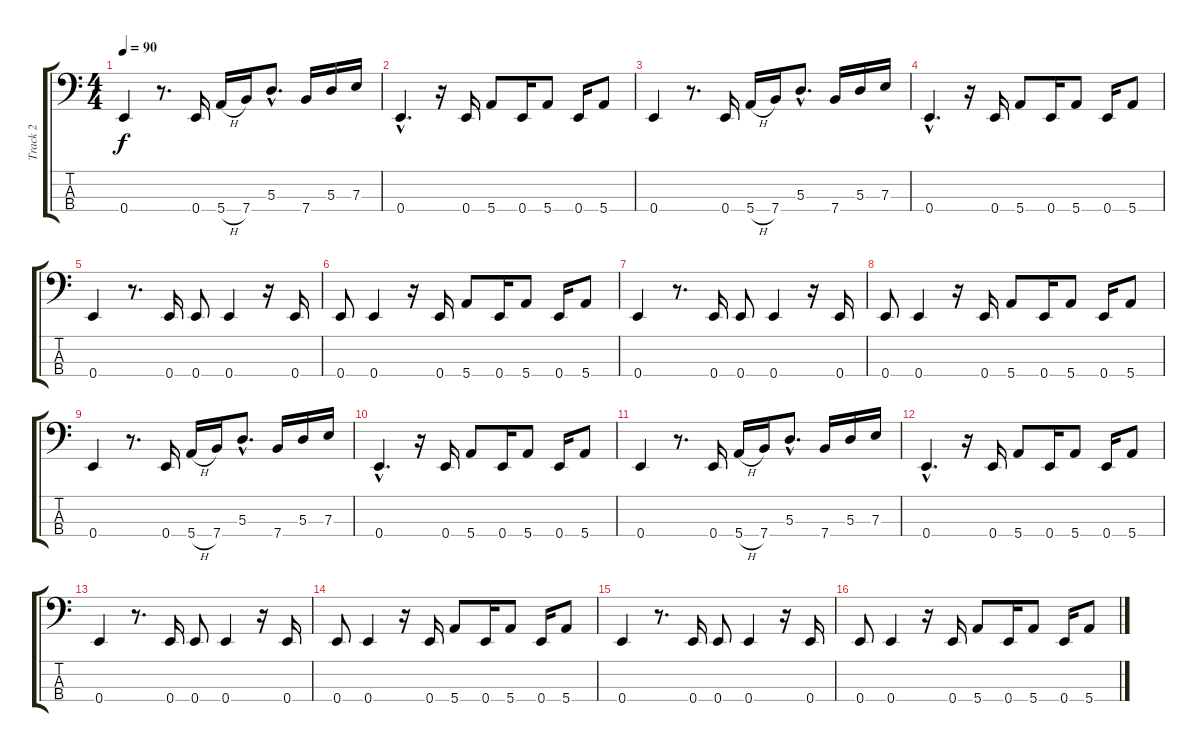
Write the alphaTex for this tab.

\track ("Track 2" "Track 2") {instrument electricbasspick}
\staff {score tabs}
\tuning (G2 D2 A1 E1) {hide}
\ts (4 4)
\tempo 90
\clef f4
\ks c
0.4.4{dy f} r.8{d} 0.4.16 5.4{h}.16 7.4.16 5.3{hac}.8{d} 7.4.16 5.3.16 7.3.16 |
0.4{hac}.4{d} r.16 0.4.16 5.4.8 0.4.16 5.4.8 0.4.16 5.4.8 |
0.4.4 r.8{d} 0.4.16 5.4{h}.16 7.4.16 5.3{hac}.8{d} 7.4.16 5.3.16 7.3.16 |
0.4{hac}.4{d} r.16 0.4.16 5.4.8 0.4.16 5.4.8 0.4.16 5.4.8 |
0.4.4 r.8{d} 0.4.16 0.4.8 0.4.4 r.16 0.4.16 |
0.4.8 0.4.4 r.16 0.4.16 5.4.8 0.4.16 5.4.8 0.4.16 5.4.8 |
0.4.4 r.8{d} 0.4.16 0.4.8 0.4.4 r.16 0.4.16 |
0.4.8 0.4.4 r.16 0.4.16 5.4.8 0.4.16 5.4.8 0.4.16 5.4.8 |
0.4.4 r.8{d} 0.4.16 5.4{h}.16 7.4.16 5.3{hac}.8{d} 7.4.16 5.3.16 7.3.16 |
0.4{hac}.4{d} r.16 0.4.16 5.4.8 0.4.16 5.4.8 0.4.16 5.4.8 |
0.4.4 r.8{d} 0.4.16 5.4{h}.16 7.4.16 5.3{hac}.8{d} 7.4.16 5.3.16 7.3.16 |
0.4{hac}.4{d} r.16 0.4.16 5.4.8 0.4.16 5.4.8 0.4.16 5.4.8 |
0.4.4 r.8{d} 0.4.16 0.4.8 0.4.4 r.16 0.4.16 |
0.4.8 0.4.4 r.16 0.4.16 5.4.8 0.4.16 5.4.8 0.4.16 5.4.8 |
0.4.4 r.8{d} 0.4.16 0.4.8 0.4.4 r.16 0.4.16 |
0.4.8 0.4.4 r.16 0.4.16 5.4.8 0.4.16 5.4.8 0.4.16 5.4.8
